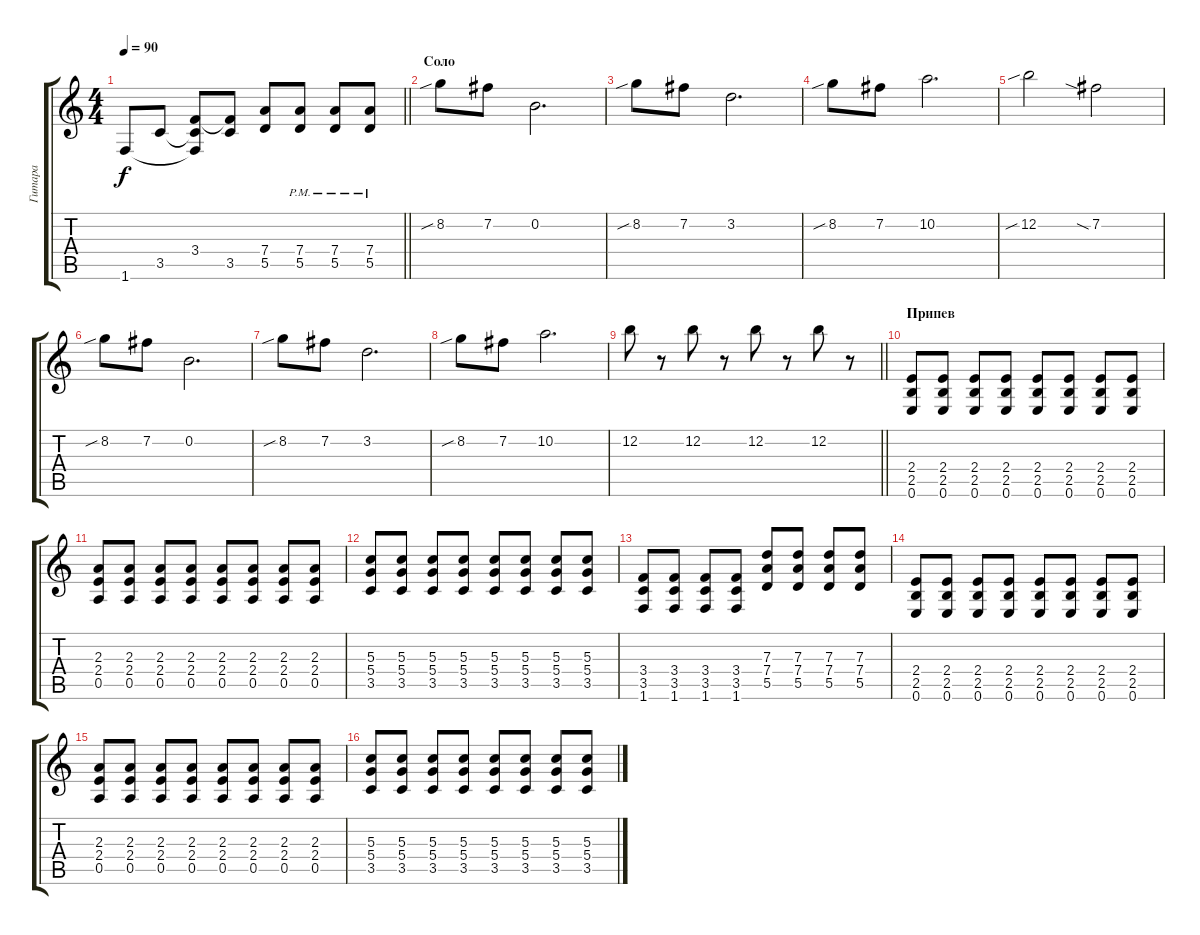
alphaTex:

\track ("Гитара" "Гитара") {instrument overdrivenguitar}
\staff {score tabs}
\tuning (E4 B3 G3 D3 A2 E2) {hide}
\ts (4 4)
\tempo 90
\clef g2
\barLineRight lightlight
\ks c
1.6.8{dy f} 3.5.8 (3.4 3.5{t} 1.6{t}).8 (3.4{t} 3.5).8 (7.4 5.5).8 (7.4{pm} 5.5{pm}).8 (7.4{pm} 5.5{pm}).8 (7.4{pm} 5.5{pm}).8 |
\section ("" "Соло")
8.2{sib}.8{instrument overdrivenguitar} 7.2.8 0.2.2{d} |
8.2{sib}.8 7.2.8 3.2.2{d} |
8.2{sib}.8 7.2.8 10.2.2{d} |
12.2{sib}.2 7.2{sia}.2 |
8.2{sib}.8 7.2.8 0.2.2{d} |
8.2{sib}.8 7.2.8 3.2.2{d} |
8.2{sib}.8 7.2.8 10.2.2{d} |
\barLineRight lightlight
12.2.8 r.8 12.2.8{volume 9} r.8 12.2.8{volume 6} r.8 12.2.8{volume 3} r.8 |
\section ("" "Припев")
(2.4 2.5 0.6).8{volume 14 balance 0 instrument overdrivenguitar} (2.4 2.5 0.6).8 (2.4 2.5 0.6).8 (2.4 2.5 0.6).8 (2.4 2.5 0.6).8 (2.4 2.5 0.6).8 (2.4 2.5 0.6).8 (2.4 2.5 0.6).8 |
(2.3 2.4 0.5).8 (2.3 2.4 0.5).8 (2.3 2.4 0.5).8 (2.3 2.4 0.5).8 (2.3 2.4 0.5).8 (2.3 2.4 0.5).8 (2.3 2.4 0.5).8 (2.3 2.4 0.5).8 |
(5.3 5.4 3.5).8 (5.3 5.4 3.5).8 (5.3 5.4 3.5).8 (5.3 5.4 3.5).8 (5.3 5.4 3.5).8 (5.3 5.4 3.5).8 (5.3 5.4 3.5).8 (5.3 5.4 3.5).8 |
(3.4 3.5 1.6).8 (3.4 3.5 1.6).8 (3.4 3.5 1.6).8 (3.4 3.5 1.6).8 (7.3 7.4 5.5).8 (7.3 7.4 5.5).8 (7.3 7.4 5.5).8 (7.3 7.4 5.5).8 |
(2.4 2.5 0.6).8 (2.4 2.5 0.6).8 (2.4 2.5 0.6).8 (2.4 2.5 0.6).8 (2.4 2.5 0.6).8 (2.4 2.5 0.6).8 (2.4 2.5 0.6).8 (2.4 2.5 0.6).8 |
(2.3 2.4 0.5).8 (2.3 2.4 0.5).8 (2.3 2.4 0.5).8 (2.3 2.4 0.5).8 (2.3 2.4 0.5).8 (2.3 2.4 0.5).8 (2.3 2.4 0.5).8 (2.3 2.4 0.5).8 |
(5.3 5.4 3.5).8 (5.3 5.4 3.5).8 (5.3 5.4 3.5).8 (5.3 5.4 3.5).8 (5.3 5.4 3.5).8 (5.3 5.4 3.5).8 (5.3 5.4 3.5).8 (5.3 5.4 3.5).8
